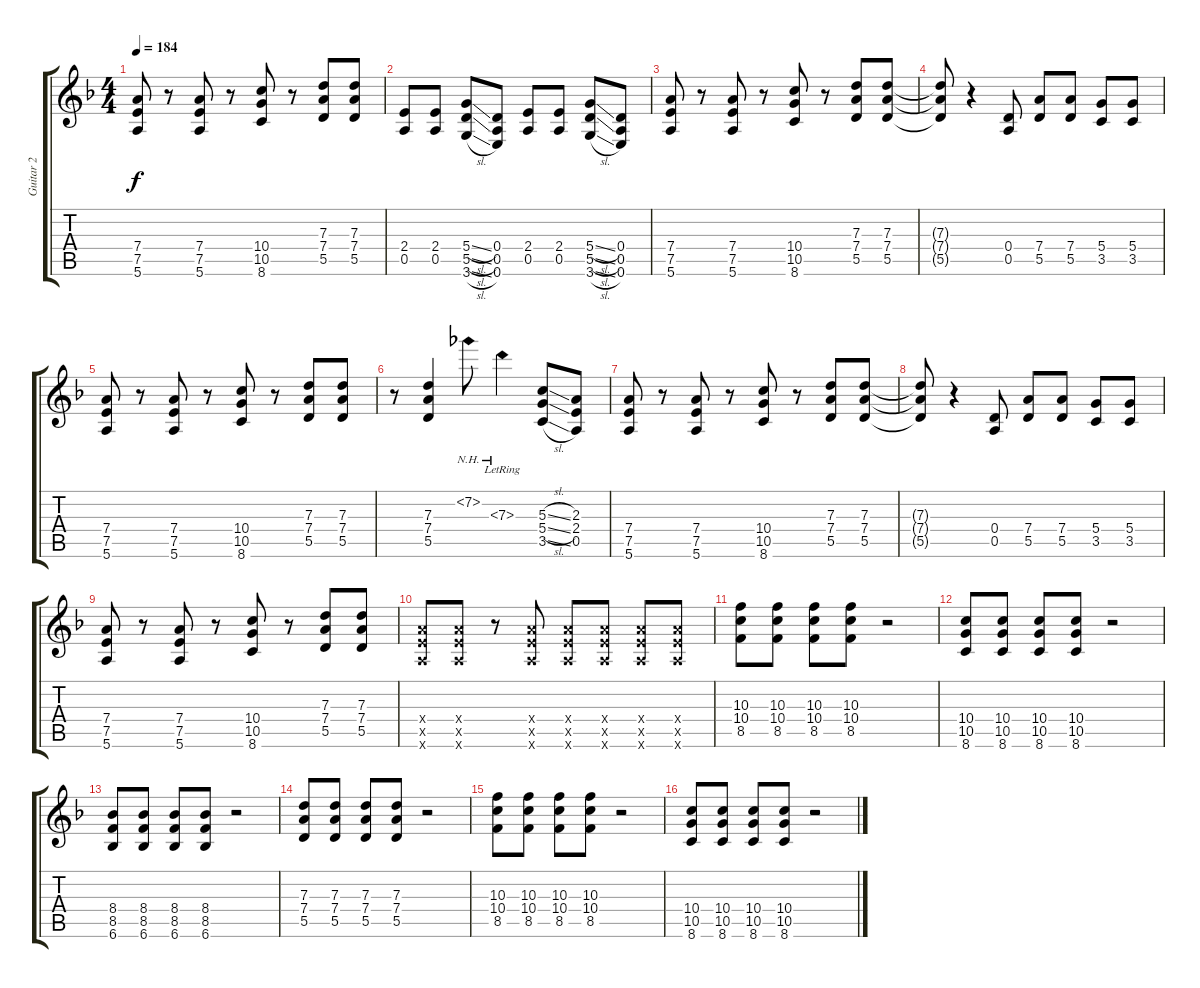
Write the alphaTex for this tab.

\track ("Guitar 2" "Guitar 2") {instrument overdrivenguitar}
\staff {score tabs}
\tuning (E4 B3 G3 D3 A2 E2) {hide}
\ts (4 4)
\tempo 184
\clef g2
\ks f
(7.4 7.5 5.6).8{dy f} r.8 (7.4 7.5 5.6).8 r.8 (10.4 10.5 8.6).8 r.8 (7.3 7.4 5.5).8 (7.3 7.4 5.5).8 |
(2.4 0.5).8 (2.4 0.5).8 (5.4{sl} 5.5{sl} 3.6{sl}).8 (0.4 0.5 0.6).8 (2.4 0.5).8 (2.4 0.5).8 (5.4{sl} 5.5{sl} 3.6{sl}).8 (0.4 0.5 0.6).8 |
(7.4 7.5 5.6).8 r.8 (7.4 7.5 5.6).8 r.8 (10.4 10.5 8.6).8 r.8 (7.3 7.4 5.5).8 (7.3 7.4 5.5).8 |
(7.3{t} 7.4{t} 5.5{t}).8 r.4 (0.4 0.5).8 (7.4 5.5).8 (7.4 5.5).8 (5.4 3.5).8 (5.4 3.5).8 |
(7.4 7.5 5.6).8 r.8 (7.4 7.5 5.6).8 r.8 (10.4 10.5 8.6).8 r.8 (7.3 7.4 5.5).8 (7.3 7.4 5.5).8 |
r.8 (7.3 7.4 5.5).4 7.2{nh}.8 7.3{nh lr}.4 (5.3{sl} 5.4{sl} 3.5{sl}).8 (2.3 2.4 0.5).8 |
(7.4 7.5 5.6).8 r.8 (7.4 7.5 5.6).8 r.8 (10.4 10.5 8.6).8 r.8 (7.3 7.4 5.5).8 (7.3 7.4 5.5).8 |
(7.3{t} 7.4{t} 5.5{t}).8 r.4 (0.4 0.5).8 (7.4 5.5).8 (7.4 5.5).8 (5.4 3.5).8 (5.4 3.5).8 |
(7.4 7.5 5.6).8 r.8 (7.4 7.5 5.6).8 r.8 (10.4 10.5 8.6).8 r.8 (7.3 7.4 5.5).8 (7.3 7.4 5.5).8 |
(7.4{x} 7.5{x} 5.6{x}).8 (7.4{x} 7.5{x} 5.6{x}).8 r.8 (7.4{x} 7.5{x} 5.6{x}).8 (7.4{x} 7.5{x} 5.6{x}).8 (7.4{x} 7.5{x} 5.6{x}).8 (7.4{x} 7.5{x} 5.6{x}).8 (7.4{x} 7.5{x} 5.6{x}).8 |
(10.3 10.4 8.5).8 (10.3 10.4 8.5).8 (10.3 10.4 8.5).8 (10.3 10.4 8.5).8 r.2 |
(10.4 10.5 8.6).8 (10.4 10.5 8.6).8 (10.4 10.5 8.6).8 (10.4 10.5 8.6).8 r.2 |
(8.4 8.5 6.6).8 (8.4 8.5 6.6).8 (8.4 8.5 6.6).8 (8.4 8.5 6.6).8 r.2 |
(7.3 7.4 5.5).8 (7.3 7.4 5.5).8 (7.3 7.4 5.5).8 (7.3 7.4 5.5).8 r.2 |
(10.3 10.4 8.5).8 (10.3 10.4 8.5).8 (10.3 10.4 8.5).8 (10.3 10.4 8.5).8 r.2 |
(10.4 10.5 8.6).8 (10.4 10.5 8.6).8 (10.4 10.5 8.6).8 (10.4 10.5 8.6).8 r.2
